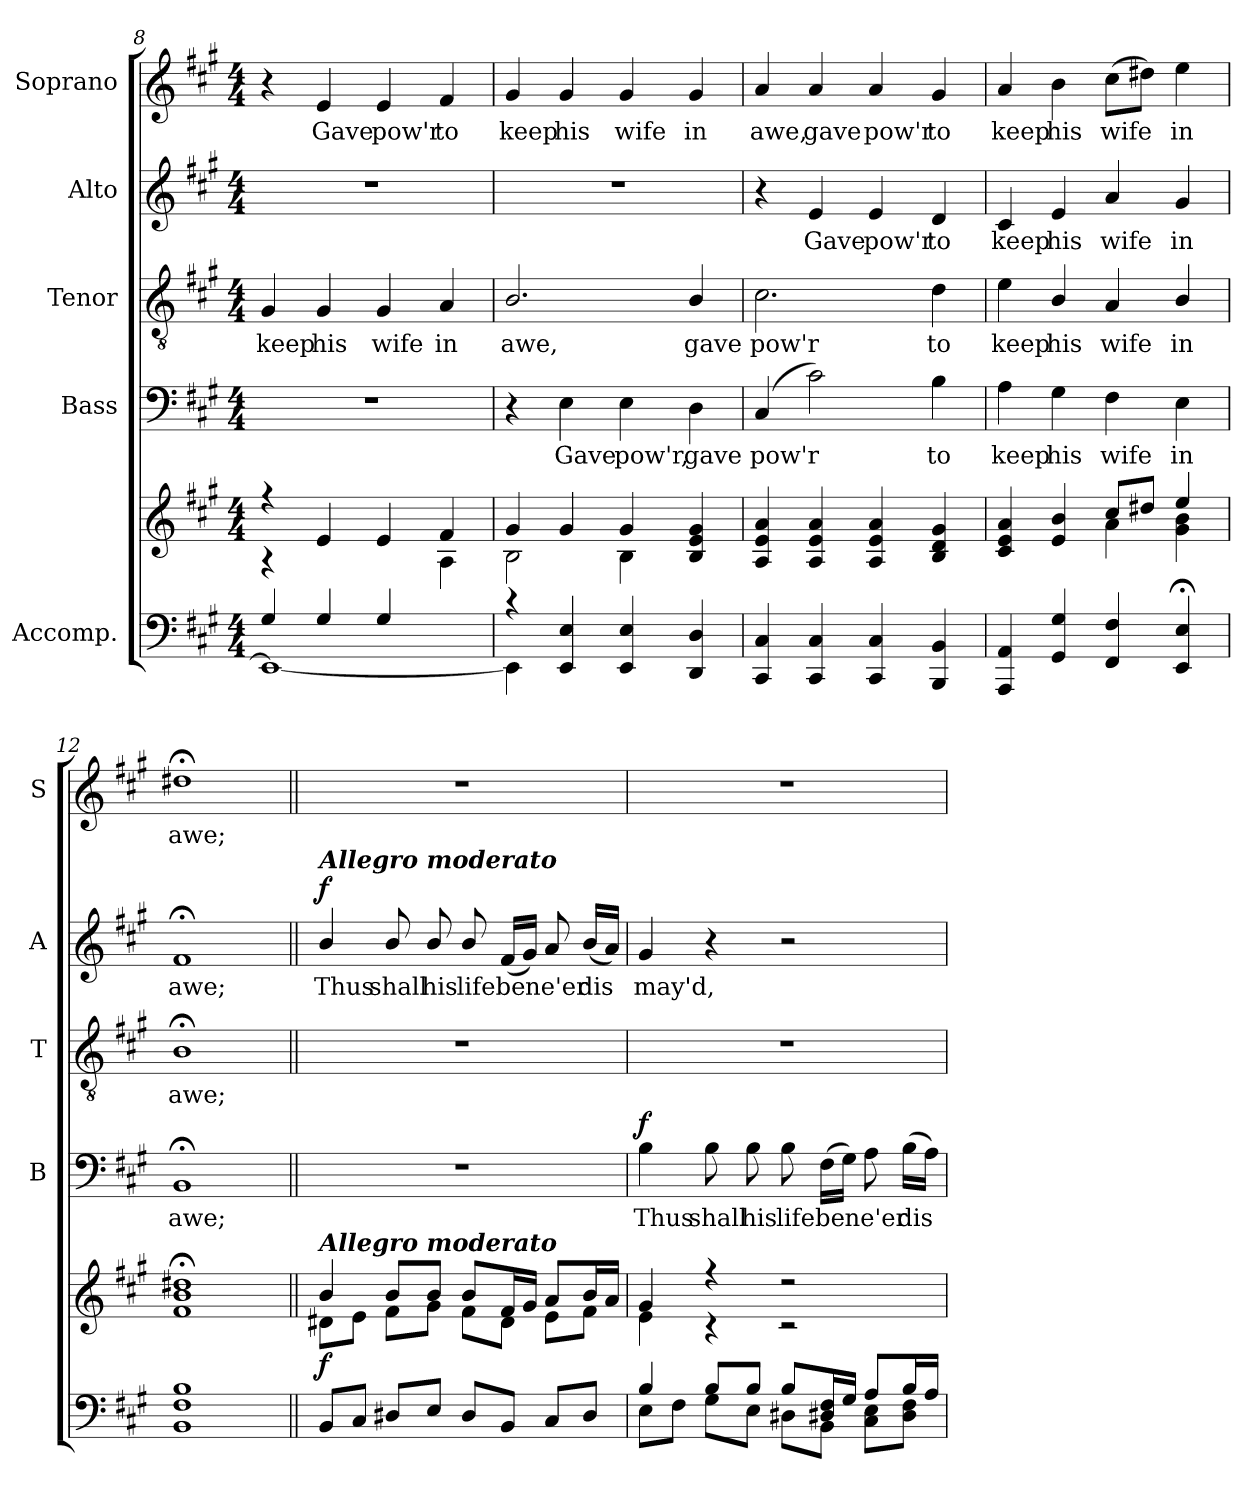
**kern	**kern	**dynam	**kern	**text	**dynam	**kern	**text	**kern	**text	**dynam	**kern	**text
*part5	*part5	*part5	*part4	*part4	*part4	*part3	*part3	*part2	*part2	*part2	*part1	*part1
*staff6	*staff5	*staff5/6	*staff4	*staff4	*staff4	*staff3	*staff3	*staff2	*staff2	*staff2	*staff1	*staff1
*I"Accomp.	*	*	*I"Bass	*	*	*I"Tenor	*	*I"Alto	*	*	*I"Soprano	*
*	*	*	*I'B	*	*	*I'T	*	*I'A	*	*	*I'S	*
*clefF4	*clefG2	*	*clefF4	*	*	*clefGv2	*	*clefG2	*	*	*clefG2	*
*k[f#c#g#]	*k[f#c#g#]	*	*k[f#c#g#]	*	*	*k[f#c#g#]	*	*k[f#c#g#]	*	*	*k[f#c#g#]	*
*A:	*A:	*	*A:	*	*	*A:	*	*A:	*	*	*A:	*
*M4/4	*M4/4	*	*M4/4	*	*	*M4/4	*	*M4/4	*	*	*M4/4	*
=8	=8	=8	=8	=8	=8	=8	=8	=8	=8	=8	=8	=8
*^	*^	*	*	*	*	*	*	*	*	*	*	*
!	!	!	!	!	!	!	!	!	!LO:LY:b	!	!	!	!	!
4G#/	1EE_	4r	4r	.	1r	.	.	4G#/	keep	1r	.	.	4r	.
!	!	!	!	!	!	!	!	!	!LO:LY:b	!	!	!	!	!LO:LY:b
4G#/	.	4e/	4ryy	.	.	.	.	4G#/	his	.	.	.	4e/	Gave
!	!	!	!	!	!	!	!	!	!LO:LY:b	!	!	!	!	!LO:LY:b
4G#/	.	4e/	4ryy	.	.	.	.	4G#/	wife	.	.	.	4e/	pow'r
!	!	!	!	!	!	!	!	!	!LO:LY:b	!	!	!	!	!LO:LY:b
4ryy	.	4f#/	4A\	.	.	.	.	4A/	in	.	.	.	4f#/	to
=9	=9	=9	=9	=9	=9	=9	=9	=9	=9	=9	=9	=9	=9	=9
!	!	!	!	!	!	!	!	!	!LO:LY:b	!	!	!	!	!LO:LY:b
4rc	4EE\]	4g#/	2B\	.	4r	.	.	2.B/	awe,	1r	.	.	4g#/	keep
!	!	!	!	!	!	!LO:LY:b	!	!	!	!	!	!	!	!LO:LY:b
4EE/ 4E/	4ryy	4g#/	.	.	4E\	Gave	.	.	.	.	.	.	4g#/	his
!	!	!	!	!	!	!LO:LY:b	!	!	!	!	!	!	!	!LO:LY:b
4EE/ 4E/	2ryy	4g#/	4B\	.	4E\	pow'r,	.	.	.	.	.	.	4g#/	wife
!	!	!	!	!	!	!LO:LY:b	!	!	!LO:LY:b	!	!	!	!	!LO:LY:b
4DD/ 4D/	.	4B/ 4e/ 4g#/	4ryy	.	4D\	gave	.	4B/	gave	.	.	.	4g#/	in
=10	=10	=10	=10	=10	=10	=10	=10	=10	=10	=10	=10	=10	=10	=10
!	!	!	!	!	!	!LO:LY:b	!	!	!LO:LY:b	!	!	!	!	!LO:LY:b
4CC#/ 4C#/	1ryy	4A/ 4e/ 4a/	2ryy	.	(<4C#/	pow'r	.	2.c#\	pow'r	4r	.	.	4a/	awe,
!	!	!	!	!	!	!	!	!	!	!	!LO:LY:b	!	!	!LO:LY:b
4CC#/ 4C#/	.	4A/ 4e/ 4a/	.	.	2c#\)	.	.	.	.	4e/	Gave	.	4a/	gave
!	!	!	!	!	!	!	!	!	!	!	!LO:LY:b	!	!	!LO:LY:b
4CC#/ 4C#/	.	4A/ 4e/ 4a/	2ryy	.	.	.	.	.	.	4e/	pow'r	.	4a/	pow'r
!	!	!	!	!	!	!LO:LY:b	!	!	!LO:LY:b	!	!LO:LY:b	!	!	!LO:LY:b
4BBB/ 4BB/	.	4B/ 4d/ 4g#/	.	.	4B\	to	.	4d\	to	4d/	to	.	4g#/	to
=11	=11	=11	=11	=11	=11	=11	=11	=11	=11	=11	=11	=11	=11	=11
!	!	!	!	!	!	!LO:LY:b	!	!	!LO:LY:b	!	!LO:LY:b	!	!	!LO:LY:b
4AAA/ 4AA/	1ryy	4c#/ 4e/ 4a/	2ryy	.	4A\	keep	.	4e\	keep	4c#/	keep	.	4a/	keep
!	!	!	!	!	!	!LO:LY:b	!	!	!LO:LY:b	!	!LO:LY:b	!	!	!LO:LY:b
4GG#/ 4G#/	.	4e/ 4b/	.	.	4G#\	his	.	4B/	his	4e/	his	.	4b\	his
!	!	!	!	!	!	!LO:LY:b	!	!	!LO:LY:b	!	!LO:LY:b	!	!	!LO:LY:b
4FF#/ 4F#/	.	8cc#/L	4a\	.	4F#\	wife	.	4A/	wife	4a/	wife	.	(>8cc#\L	wife
.	.	8dd#X/J	.	.	.	.	.	.	.	.	.	.	8dd#X\J)	.
!	!	!	!	!	!	!LO:LY:b	!	!	!LO:LY:b	!	!LO:LY:b	!	!	!LO:LY:b
4EE/; 4E/;	.	4ee/	4g#\ 4b\	.	4E\	in	.	4B/	in	4g#/	in	.	4ee\	in
=12	=12	=12	=12	=12	=12	=12	=12	=12	=12	=12	=12	=12	=12	=12
!	!	!	!	!	!	!LO:LY:b	!	!	!LO:LY:b	!	!LO:LY:b	!	!	!LO:LY:b
1BB 1F# 1B	1ryy	1b;< 1dd#X;<	1f#	.	1BB;	awe;	.	1B;<	awe;	1f#;	awe;	.	1dd#X;<	awe;
!!LO:LB:g=z
=13||	=13||	=13||	=13||	=13||	=13||	=13||	=13||	=13||	=13||	=13||	=13||	=13||	=13||	=13||
!	!	!	!	!	!	!	!	!	!	!LO:TX:a:Bi:t=Allegro moderato	!	!	!	!
!	!	!LO:TX:a:Bi:t=Allegro moderato	!	!	!	!	!	!	!	!	!	!	!	!
!	!	!	!	!LO:DY:b	!	!	!	!	!	!	!LO:LY:b	!LO:DY:b	!	!
8BB/L	2ryy	4b/	8d#X\L	f	1r	.	.	1r	.	4b/	Thus	f	1r	.
8C#/J	.	.	8e\J	.	.	.	.	.	.	.	.	.	.	.
!	!	!	!	!	!	!	!	!	!	!	!LO:LY:b	!	!	!
8D#X/L	.	8b/L	8f#\L	.	.	.	.	.	.	8b/	shall	.	.	.
!	!	!	!	!	!	!	!	!	!	!	!LO:LY:b	!	!	!
8E/J	.	8b/J	8g#\J	.	.	.	.	.	.	8b/	his	.	.	.
!	!	!	!	!	!	!	!	!	!	!	!LO:LY:b	!	!	!
8D#/L	2ryy	8b/L	8f#\L	.	.	.	.	.	.	8b/	life	.	.	.
!	!	!	!	!	!	!	!	!	!	!	!LO:LY:b	!	!	!
8BB/J	.	16f#/L	8d#\J	.	.	.	.	.	.	(<16f#/LL	be	.	.	.
.	.	16g#/JJ	.	.	.	.	.	.	.	16g#/JJ)	.	.	.	.
!	!	!	!	!	!	!	!	!	!	!	!LO:LY:b	!	!	!
8C#/L	.	8a/L	8e\L	.	.	.	.	.	.	8a/	ne'er	.	.	.
!	!	!	!	!	!	!	!	!	!	!	!LO:LY:b	!	!	!
8D#/J	.	16b/L	8f#\J	.	.	.	.	.	.	(<16b/LL	dis­	.	.	.
.	.	16a/JJ	.	.	.	.	.	.	.	16a/JJ)	.	.	.	.
=14	=14	=14	=14	=14	=14	=14	=14	=14	=14	=14	=14	=14	=14	=14
!	!	!	!	!	!	!LO:LY:b	!LO:DY:b	!	!	!	!LO:LY:b	!	!	!
4B/	8E\L	4g#/	4e\	.	4B\	Thus	f	1r	.	4g#/	may'd,	.	1r	.
.	8F#\J	.	.	.	.	.	.	.	.	.	.	.	.	.
!	!	!	!	!	!	!LO:LY:b	!	!	!	!	!	!	!	!
8B/L	8G#\L	4r	4r	.	8B\	shall	.	.	.	4r	.	.	.	.
!	!	!	!	!	!	!LO:LY:b	!	!	!	!	!	!	!	!
8B/J	8E\J	.	.	.	8B\	his	.	.	.	.	.	.	.	.
!	!	!	!	!	!	!LO:LY:b	!	!	!	!	!	!	!	!
8B/L	8D#X\L	2r	2r	.	8B\	life	.	.	.	2r	.	.	.	.
!	!	!	!	!	!	!LO:LY:b	!	!	!	!	!	!	!	!
16D#X/ 16F#/L	8BB\J	.	.	.	(>16F#\LL	be	.	.	.	.	.	.	.	.
16G#/JJ	.	.	.	.	16G#\JJ)	.	.	.	.	.	.	.	.	.
!	!	!	!	!	!	!LO:LY:b	!	!	!	!	!	!	!	!
8A/L	8C#\ 8E\L	.	.	.	8A\	ne'er	.	.	.	.	.	.	.	.
!	!	!	!	!	!	!LO:LY:b	!	!	!	!	!	!	!	!
16B/L	8D#\ 8F#\J	.	.	.	(>16B\LL	dis­	.	.	.	.	.	.	.	.
16A/JJ	.	.	.	.	16A\JJ)	.	.	.	.	.	.	.	.	.
*v	*v	*	*	*	*	*	*	*	*	*	*	*	*	*
*	*v	*v	*	*	*	*	*	*	*	*	*	*	*
=	=	=	=	=	=	=	=	=	=	=	=	=
*-	*-	*-	*-	*-	*-	*-	*-	*-	*-	*-	*-	*-
